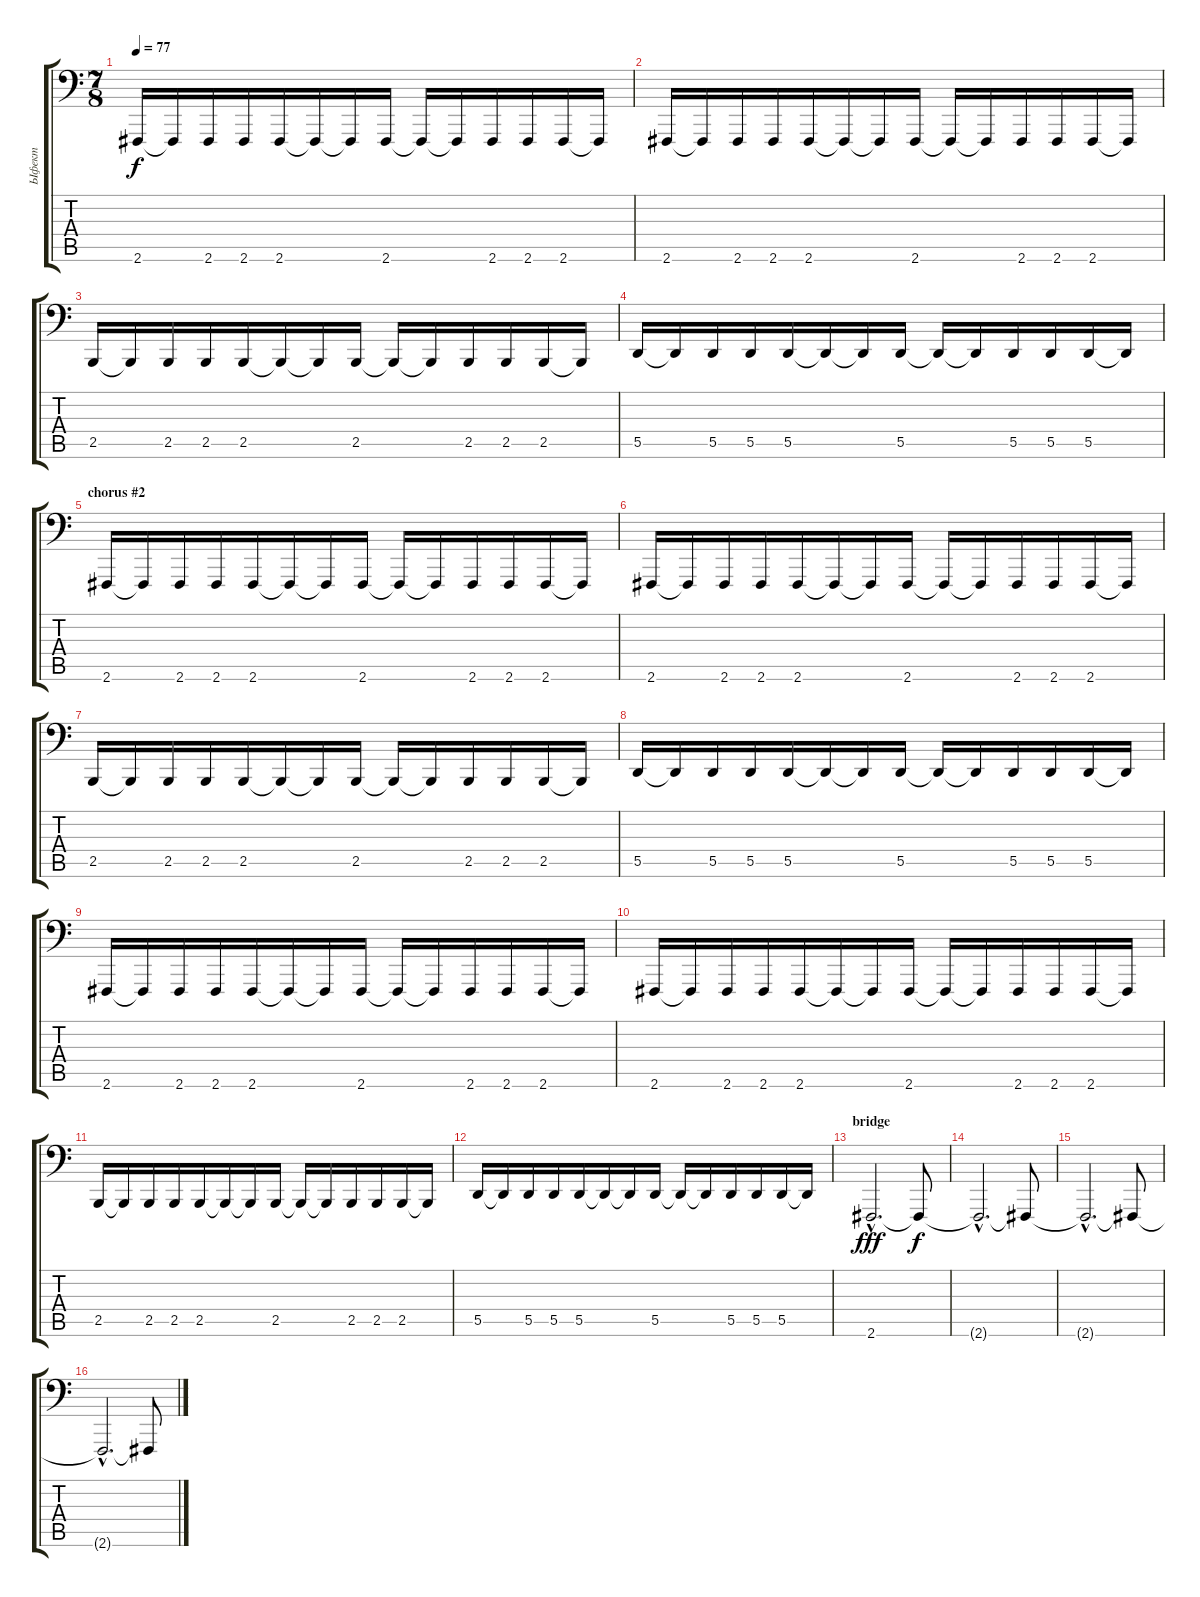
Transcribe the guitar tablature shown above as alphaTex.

\track ("Ыфект" "Ыфект") {instrument lead2sawtooth}
\staff {score tabs}
\tuning (E3 B2 G2 D2 A1 E1) {hide}
\ts (7 8)
\tempo 77
\clef f4
\ks c
2.6.16{dy f} 2.6{t}.16 2.6.16 2.6.16 2.6.16 2.6{t}.16 2.6{t}.16 2.6.16 2.6{t}.16 2.6{t}.16 2.6.16 2.6.16 2.6.16 2.6{t}.16 |
2.6.16 2.6{t}.16 2.6.16 2.6.16 2.6.16 2.6{t}.16 2.6{t}.16 2.6.16 2.6{t}.16 2.6{t}.16 2.6.16 2.6.16 2.6.16 2.6{t}.16 |
2.5.16 2.5{t}.16 2.5.16 2.5.16 2.5.16 2.5{t}.16 2.5{t}.16 2.5.16 2.5{t}.16 2.5{t}.16 2.5.16 2.5.16 2.5.16 2.5{t}.16 |
5.5.16 5.5{t}.16 5.5.16 5.5.16 5.5.16 5.5{t}.16 5.5{t}.16 5.5.16 5.5{t}.16 5.5{t}.16 5.5.16 5.5.16 5.5.16 5.5{t}.16 |
\section ("" "chorus #2")
2.6.16 2.6{t}.16 2.6.16 2.6.16 2.6.16 2.6{t}.16 2.6{t}.16 2.6.16 2.6{t}.16 2.6{t}.16 2.6.16 2.6.16 2.6.16 2.6{t}.16 |
2.6.16 2.6{t}.16 2.6.16 2.6.16 2.6.16 2.6{t}.16 2.6{t}.16 2.6.16 2.6{t}.16 2.6{t}.16 2.6.16 2.6.16 2.6.16 2.6{t}.16 |
2.5.16 2.5{t}.16 2.5.16 2.5.16 2.5.16 2.5{t}.16 2.5{t}.16 2.5.16 2.5{t}.16 2.5{t}.16 2.5.16 2.5.16 2.5.16 2.5{t}.16 |
5.5.16 5.5{t}.16 5.5.16 5.5.16 5.5.16 5.5{t}.16 5.5{t}.16 5.5.16 5.5{t}.16 5.5{t}.16 5.5.16 5.5.16 5.5.16 5.5{t}.16 |
2.6.16 2.6{t}.16 2.6.16 2.6.16 2.6.16 2.6{t}.16 2.6{t}.16 2.6.16 2.6{t}.16 2.6{t}.16 2.6.16 2.6.16 2.6.16 2.6{t}.16 |
2.6.16 2.6{t}.16 2.6.16 2.6.16 2.6.16 2.6{t}.16 2.6{t}.16 2.6.16 2.6{t}.16 2.6{t}.16 2.6.16 2.6.16 2.6.16 2.6{t}.16 |
2.5.16 2.5{t}.16 2.5.16 2.5.16 2.5.16 2.5{t}.16 2.5{t}.16 2.5.16 2.5{t}.16 2.5{t}.16 2.5.16 2.5.16 2.5.16 2.5{t}.16 |
5.5.16 5.5{t}.16 5.5.16 5.5.16 5.5.16 5.5{t}.16 5.5{t}.16 5.5.16 5.5{t}.16 5.5{t}.16 5.5.16 5.5.16 5.5.16 5.5{t}.16 |
\section ("" "bridge")
2.6{hac}.2{d dy fff} 2.6{t}.8{dy f volume 0} |
2.6{hac t}.2{d} 2.6{t}.8 |
2.6{hac t}.2{d} 2.6{t}.8 |
2.6{hac t}.2{d} 2.6{t}.8
